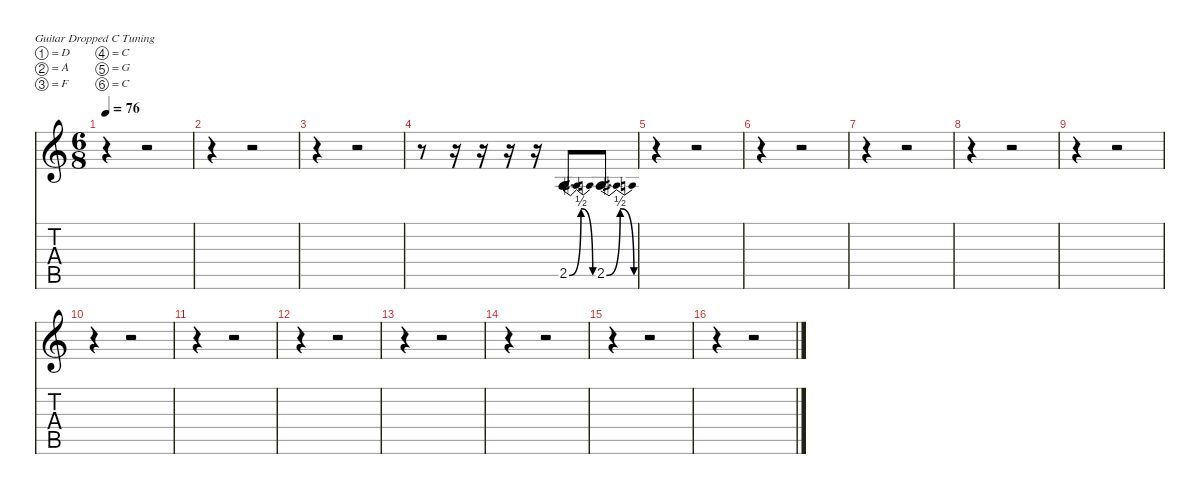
\defaultSystemsLayout 4
\hideDynamics
\bracketExtendMode nobrackets
\singleTrackTrackNamePolicy hidden
\multiTrackTrackNamePolicy hidden
\firstSystemTrackNameMode fullname
\firstSystemTrackNameOrientation horizontal
\otherSystemsTrackNameOrientation horizontal
\track ("Additional/Solo Guitar" "od.guit.") {instrument overdrivenguitar}
\staff {score tabs}
\tuning (D4 A3 F3 C3 G2 C2)
\ts (6 8)
\tempo 76
\clef g2
\ks c
r.4{dy fff beam Down} r.2{beam Down} |
r.4{beam Down} r.2{beam Down} |
r.4{beam Down} r.2{beam Down} |
r.8{beam Down} r.16{beam Down} r.16{beam Down} r.16{beam Down} r.16{beam Down} 2.5{be (bendrelease 0 0 15 2 15 2 22.999999199999998 0)}.8{d beam Up} 2.5{be (bendrelease 0 0 15 2 15 2 22.0000008 0)}.8{d beam Up} |
r.4{beam Down} r.2{beam Down} |
r.4{beam Down} r.2{beam Down} |
r.4{beam Down} r.2{beam Down} |
r.4{beam Down} r.2{beam Down} |
r.4{beam Down} r.2{beam Down} |
r.4{beam Down} r.2{beam Down} |
r.4{beam Down} r.2{beam Down} |
r.4{beam Down} r.2{beam Down} |
r.4{beam Down} r.2{beam Down} |
r.4{beam Down} r.2{beam Down} |
r.4{beam Down} r.2{beam Down} |
r.4{beam Down} r.2{beam Down}
